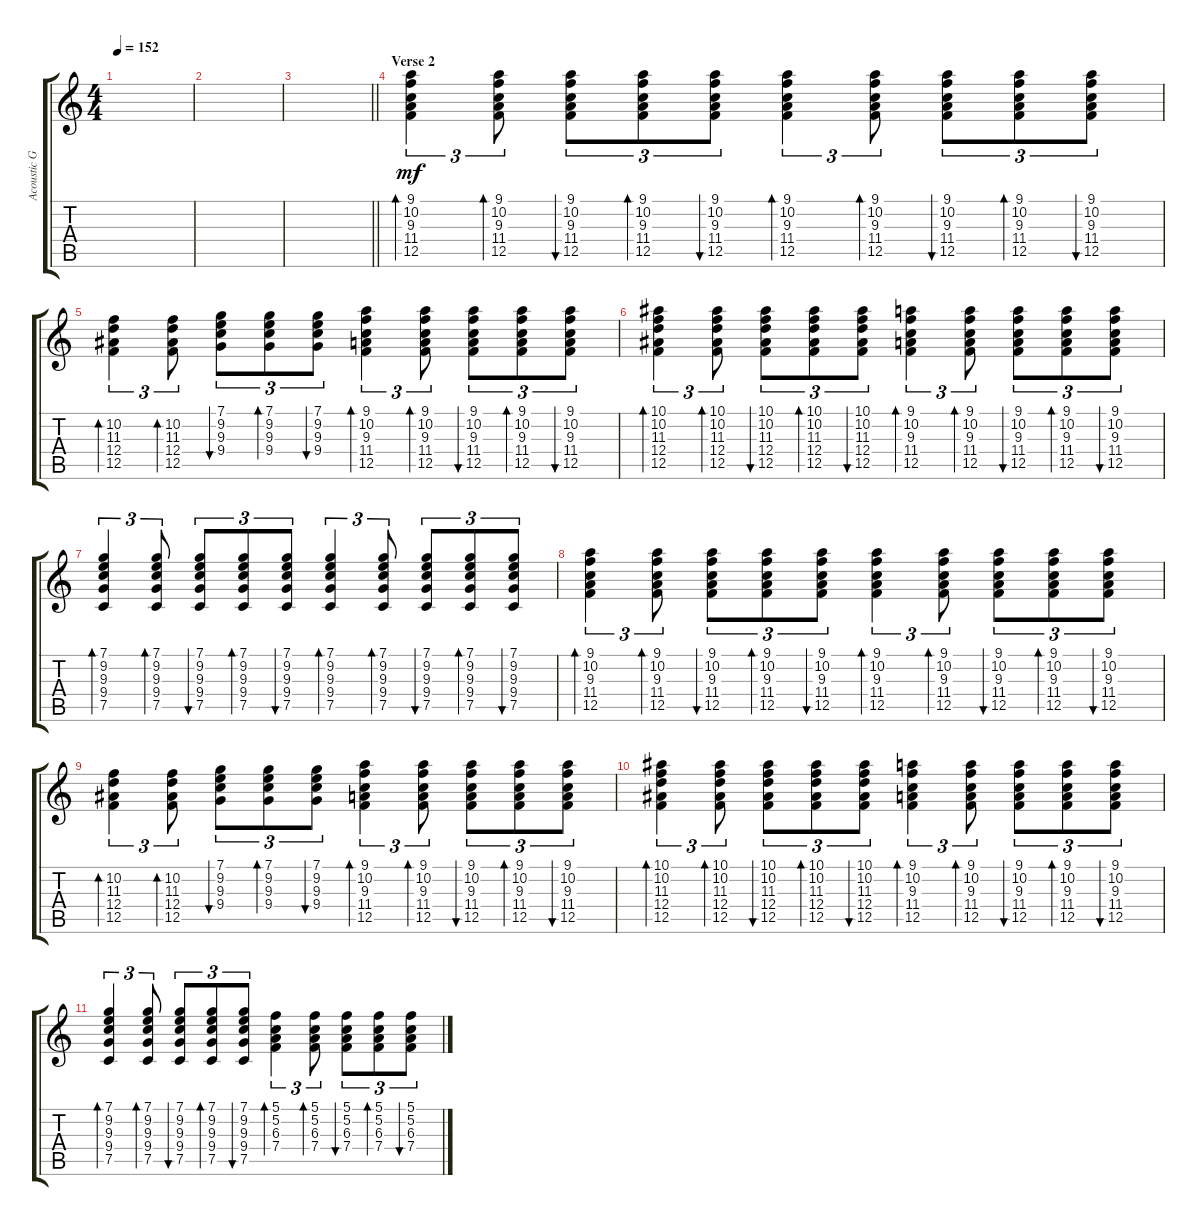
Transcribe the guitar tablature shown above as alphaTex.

\track ("Acoustic Guitar" "Acoustic G") {instrument acousticguitarsteel}
\staff {score tabs}
\tuning (C4 G3 Eb3 Bb2 F2 C2) {hide}
\ts (4 4)
\tempo 152
\clef g2
\ks c
|
|
\barLineRight lightlight
|
\section ("" "Verse 2")
(9.1 10.2 9.3 11.4 12.5).4{tu (3 2) bd 120 dy mf} (9.1 10.2 9.3 11.4 12.5).8{tu (3 2) bd 60} (9.1 10.2 9.3 11.4 12.5).8{tu (3 2) bu 60} (9.1 10.2 9.3 11.4 12.5).8{tu (3 2) bd 60} (9.1 10.2 9.3 11.4 12.5).8{tu (3 2) bu 60} (9.1 10.2 9.3 11.4 12.5).4{tu (3 2) bd 120} (9.1 10.2 9.3 11.4 12.5).8{tu (3 2) bd 60} (9.1 10.2 9.3 11.4 12.5).8{tu (3 2) bu 60} (9.1 10.2 9.3 11.4 12.5).8{tu (3 2) bd 60} (9.1 10.2 9.3 11.4 12.5).8{tu (3 2) bu 60} |
(10.2 11.3 12.4 12.5).4{tu (3 2) bd 120} (10.2 11.3 12.4 12.5).8{tu (3 2) bd 60} (7.1 9.2 9.3 9.4).8{tu (3 2) bu 60} (7.1 9.2 9.3 9.4).8{tu (3 2) bd 60} (7.1 9.2 9.3 9.4).8{tu (3 2) bu 60} (9.1 10.2 9.3 11.4 12.5).4{tu (3 2) bd 120} (9.1 10.2 9.3 11.4 12.5).8{tu (3 2) bd 60} (9.1 10.2 9.3 11.4 12.5).8{tu (3 2) bu 60} (9.1 10.2 9.3 11.4 12.5).8{tu (3 2) bd 60} (9.1 10.2 9.3 11.4 12.5).8{tu (3 2) bu 60} |
(10.1 10.2 11.3 12.4 12.5).4{tu (3 2) bd 120} (10.1 10.2 11.3 12.4 12.5).8{tu (3 2) bd 60} (10.1 10.2 11.3 12.4 12.5).8{tu (3 2) bu 60} (10.1 10.2 11.3 12.4 12.5).8{tu (3 2) bd 60} (10.1 10.2 11.3 12.4 12.5).8{tu (3 2) bu 60} (9.1 10.2 9.3 11.4 12.5).4{tu (3 2) bd 120} (9.1 10.2 9.3 11.4 12.5).8{tu (3 2) bd 60} (9.1 10.2 9.3 11.4 12.5).8{tu (3 2) bu 60} (9.1 10.2 9.3 11.4 12.5).8{tu (3 2) bd 60} (9.1 10.2 9.3 11.4 12.5).8{tu (3 2) bu 60} |
(7.1 9.2 9.3 9.4 7.5).4{tu (3 2) bd 120} (7.1 9.2 9.3 9.4 7.5).8{tu (3 2) bd 60} (7.1 9.2 9.3 9.4 7.5).8{tu (3 2) bu 60} (7.1 9.2 9.3 9.4 7.5).8{tu (3 2) bd 60} (7.1 9.2 9.3 9.4 7.5).8{tu (3 2) bu 60} (7.1 9.2 9.3 9.4 7.5).4{tu (3 2) bd 120} (7.1 9.2 9.3 9.4 7.5).8{tu (3 2) bd 60} (7.1 9.2 9.3 9.4 7.5).8{tu (3 2) bu 60} (7.1 9.2 9.3 9.4 7.5).8{tu (3 2) bd 60} (7.1 9.2 9.3 9.4 7.5).8{tu (3 2) bu 60} |
(9.1 10.2 9.3 11.4 12.5).4{tu (3 2) bd 120} (9.1 10.2 9.3 11.4 12.5).8{tu (3 2) bd 60} (9.1 10.2 9.3 11.4 12.5).8{tu (3 2) bu 60} (9.1 10.2 9.3 11.4 12.5).8{tu (3 2) bd 60} (9.1 10.2 9.3 11.4 12.5).8{tu (3 2) bu 60} (9.1 10.2 9.3 11.4 12.5).4{tu (3 2) bd 120} (9.1 10.2 9.3 11.4 12.5).8{tu (3 2) bd 60} (9.1 10.2 9.3 11.4 12.5).8{tu (3 2) bu 60} (9.1 10.2 9.3 11.4 12.5).8{tu (3 2) bd 60} (9.1 10.2 9.3 11.4 12.5).8{tu (3 2) bu 60} |
(10.2 11.3 12.4 12.5).4{tu (3 2) bd 120} (10.2 11.3 12.4 12.5).8{tu (3 2) bd 60} (7.1 9.2 9.3 9.4).8{tu (3 2) bu 60} (7.1 9.2 9.3 9.4).8{tu (3 2) bd 60} (7.1 9.2 9.3 9.4).8{tu (3 2) bu 60} (9.1 10.2 9.3 11.4 12.5).4{tu (3 2) bd 120} (9.1 10.2 9.3 11.4 12.5).8{tu (3 2) bd 60} (9.1 10.2 9.3 11.4 12.5).8{tu (3 2) bu 60} (9.1 10.2 9.3 11.4 12.5).8{tu (3 2) bd 60} (9.1 10.2 9.3 11.4 12.5).8{tu (3 2) bu 60} |
(10.1 10.2 11.3 12.4 12.5).4{tu (3 2) bd 120} (10.1 10.2 11.3 12.4 12.5).8{tu (3 2) bd 60} (10.1 10.2 11.3 12.4 12.5).8{tu (3 2) bu 60} (10.1 10.2 11.3 12.4 12.5).8{tu (3 2) bd 60} (10.1 10.2 11.3 12.4 12.5).8{tu (3 2) bu 60} (9.1 10.2 9.3 11.4 12.5).4{tu (3 2) bd 120} (9.1 10.2 9.3 11.4 12.5).8{tu (3 2) bd 60} (9.1 10.2 9.3 11.4 12.5).8{tu (3 2) bu 60} (9.1 10.2 9.3 11.4 12.5).8{tu (3 2) bd 60} (9.1 10.2 9.3 11.4 12.5).8{tu (3 2) bu 60} |
(7.1 9.2 9.3 9.4 7.5).4{tu (3 2) bd 120} (7.1 9.2 9.3 9.4 7.5).8{tu (3 2) bd 60} (7.1 9.2 9.3 9.4 7.5).8{tu (3 2) bu 60} (7.1 9.2 9.3 9.4 7.5).8{tu (3 2) bd 60} (7.1 9.2 9.3 9.4 7.5).8{tu (3 2) bu 60} (5.1 5.2 6.3 7.4).4{tu (3 2) bd 120} (5.1 5.2 6.3 7.4).8{tu (3 2) bd 60} (5.1 5.2 6.3 7.4).8{tu (3 2) bu 60} (5.1 5.2 6.3 7.4).8{tu (3 2) bd 60} (5.1 5.2 6.3 7.4).8{tu (3 2) bu 60}
